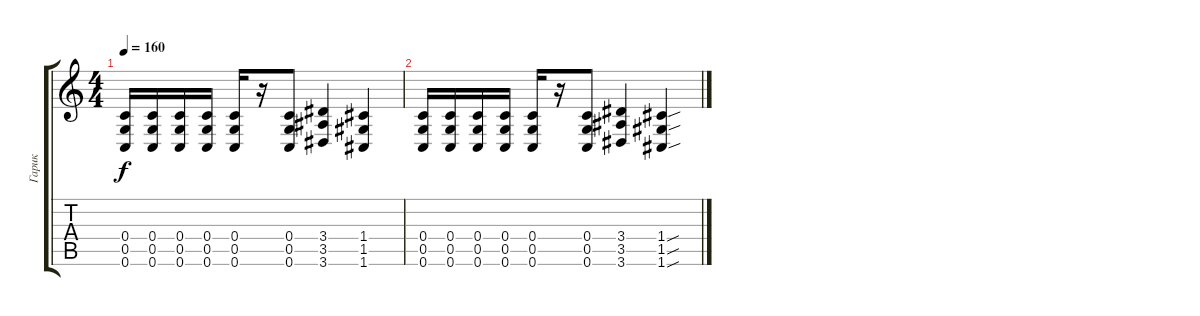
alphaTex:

\track ("Гарик" "Гарик") {instrument distortionguitar}
\staff {score tabs}
\tuning (D4 A3 F3 C3 G2 C2) {hide}
\ts (4 4)
\tempo 160
\clef g2
\ks c
(0.4 0.5 0.6).16{dy f} (0.4 0.5 0.6).16 (0.4 0.5 0.6).16 (0.4 0.5 0.6).16 (0.4 0.5 0.6).16 r.16 (0.4 0.5 0.6).8 (3.4 3.5 3.6).4 (1.4 1.5 1.6).4 |
(0.4 0.5 0.6).16 (0.4 0.5 0.6).16 (0.4 0.5 0.6).16 (0.4 0.5 0.6).16 (0.4 0.5 0.6).16 r.16 (0.4 0.5 0.6).8 (3.4 3.5 3.6).4 (1.4{sou} 1.5{sou} 1.6{sou}).4
